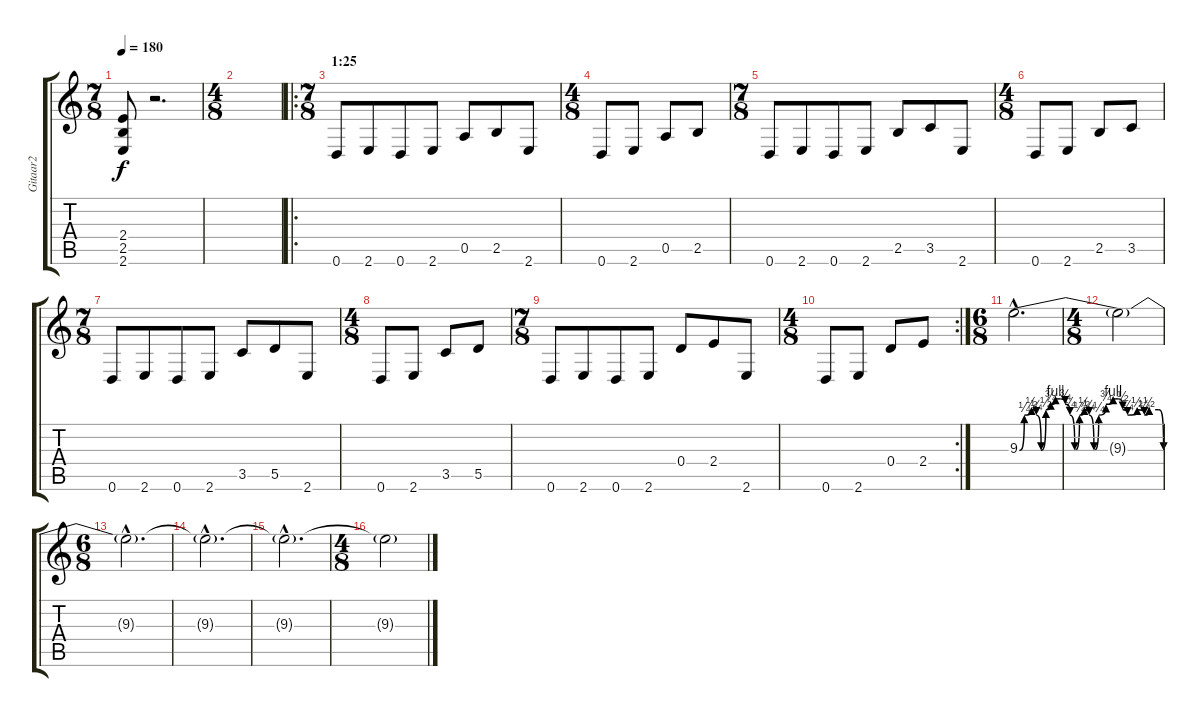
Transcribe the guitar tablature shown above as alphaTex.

\track ("Gitaar2" "Gitaar2") {instrument distortionguitar}
\staff {score tabs}
\tuning (E4 B3 G3 D3 A2 D2) {hide}
\ts (7 8)
\tempo 180
\clef g2
\ks c
(2.4 2.5 2.6).8{dy f} r.2{d} |
\ts (4 8)
|
\ro
\ts (7 8)
\section ("" "1:25")
0.6.8{volume 16 balance 8} 2.6.8 0.6.8 2.6.8 0.5.8 2.5.8 2.6.8 |
\ts (4 8)
0.6.8 2.6.8 0.5.8 2.5.8 |
\ts (7 8)
0.6.8 2.6.8 0.6.8 2.6.8 2.5.8 3.5.8 2.6.8 |
\ts (4 8)
0.6.8 2.6.8 2.5.8 3.5.8 |
\ts (7 8)
0.6.8 2.6.8 0.6.8 2.6.8 3.5.8 5.5.8 2.6.8 |
\ts (4 8)
0.6.8 2.6.8 3.5.8 5.5.8 |
\ts (7 8)
0.6.8 2.6.8 0.6.8 2.6.8 0.4.8 2.4.8 2.6.8 |
\rc 2
\ts (4 8)
0.6.8 2.6.8 0.4.8 2.4.8 |
\ts (6 8)
9.3{be (custom 0 0 2 1 5 2 7 1 9 0 11 2 13 3 15 4 17 4 19 3 21 1 23 0 25 1 27 2 29 1 31 0 33 1 36 3 39 4 41 4 43 2 45 1 49 2 52 1 54 2 58 2 60 0) hac}.2{d} |
\ts (4 8)
9.3{t}.2 |
\ts (6 8)
9.3{hac t}.2{d} |
9.3{hac t}.2{d} |
9.3{hac t}.2{d} |
\ts (4 8)
9.3{t}.2
